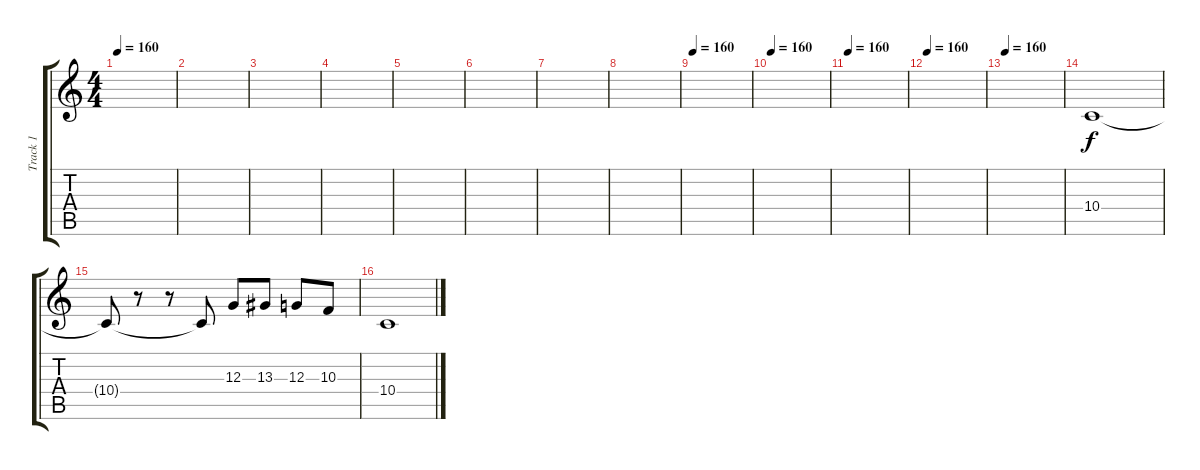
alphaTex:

\track ("Track 1" "Track 1") {instrument fiddle}
\staff {score tabs}
\tuning (E4 B3 G3 D3 A2 E2) {hide}
\ts (4 4)
\tempo 160
\clef g2
\ks c
|
|
|
|
|
|
|
|
\tempo 160
|
\tempo 160
|
\tempo 160
|
\tempo 160
|
\tempo 160
|
10.4.1 |
10.4{t}.8 r.8 r.8 10.4{t}.8 12.3.8 13.3.8 12.3.8 10.3.8 |
10.4.1
